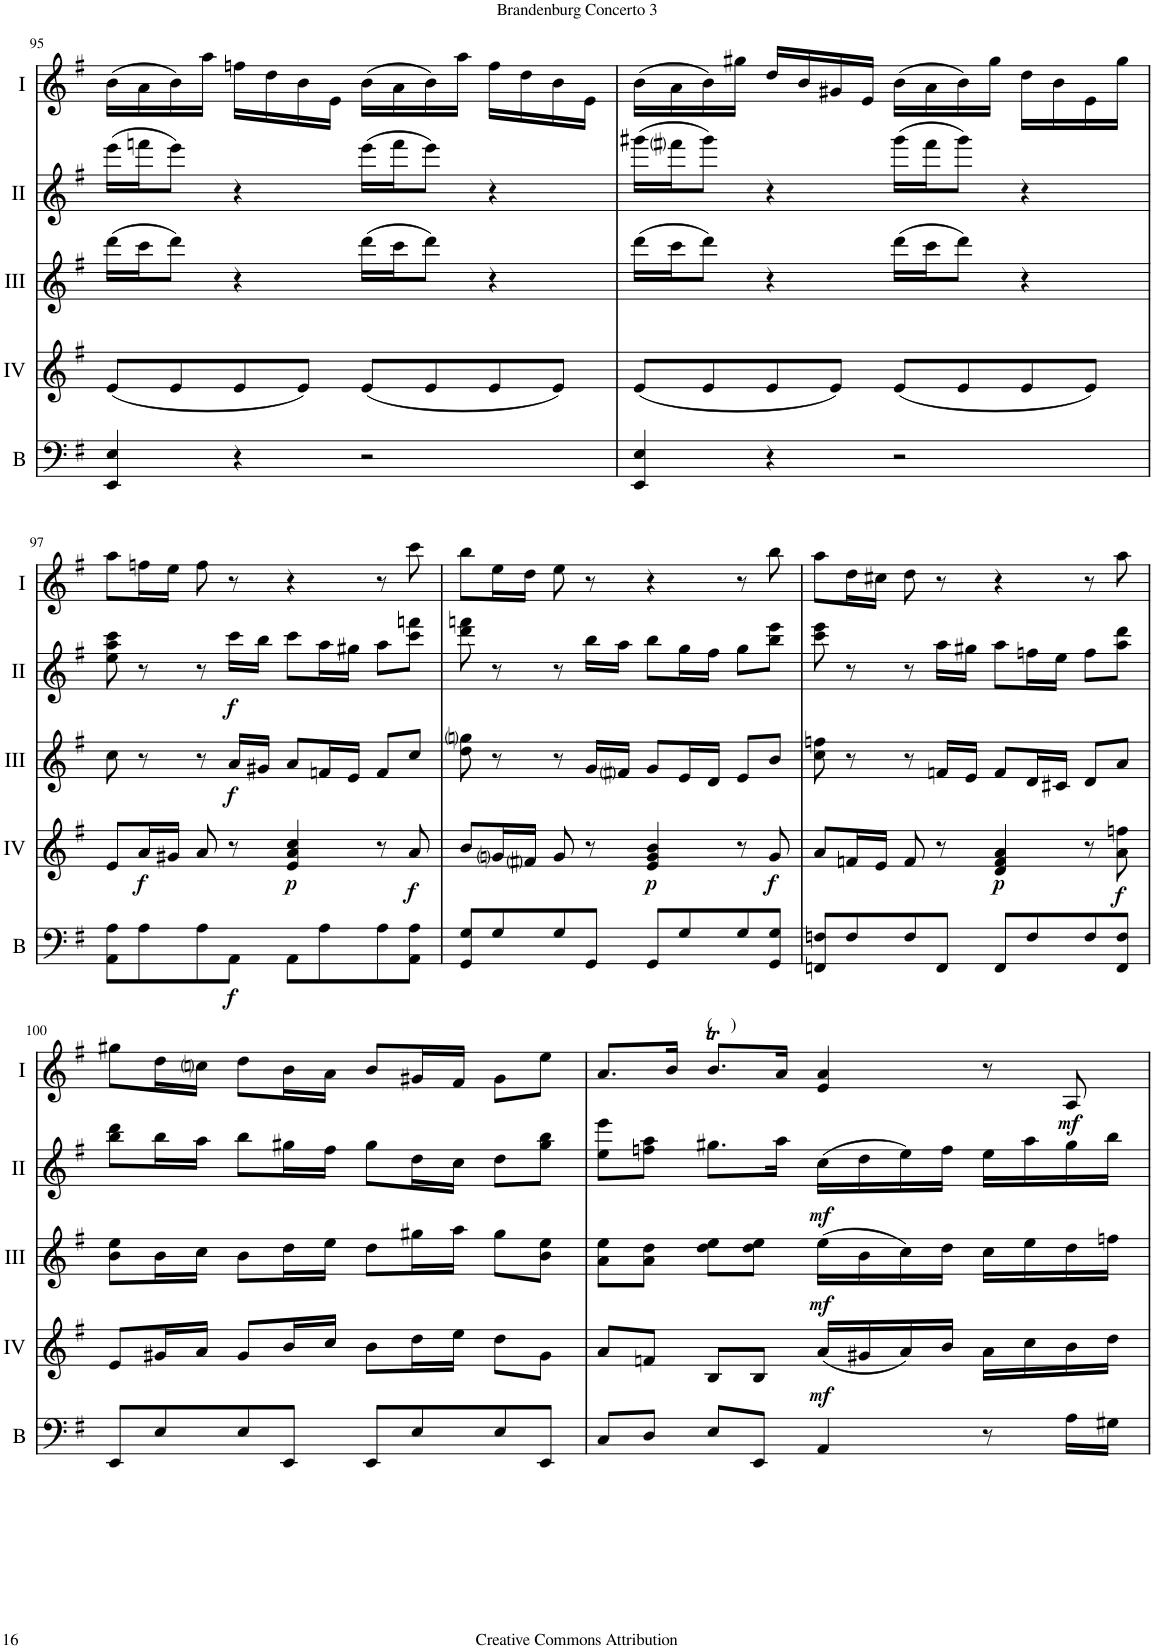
**kern	**dynam	**kern	**dynam	**kern	**dynam	**kern	**dynam	**kern	**dynam
*part5	*part5	*part4	*part4	*part3	*part3	*part2	*part2	*part1	*part1
*staff5	*staff5	*staff4	*staff4	*staff3	*staff3	*staff2	*staff2	*staff1	*staff1
*I"Bass	*	*I"Acc. 4	*	*I"Acc. 3	*	*I"Acc. 2	*	*I"Acc. 1	*
*I'B	*	*	*	*	*	*	*	*	*
!!LO:PB:g=z
*clefF4	*	*clefG2	*	*clefG2	*	*clefG2	*	*clefG2	*
*Trd7c12	*	*	*	*Trd7c12	*	*Trd7c12	*	*	*
*k[f#]	*	*k[f#]	*	*k[f#]	*	*k[f#]	*	*k[f#]	*
*M2/2	*	*M2/2	*	*M2/2	*	*M2/2	*	*M2/2	*
*met(c|)	*	*met(c|)	*	*met(c|)	*	*met(c|)	*	*met(c|)	*
=95	=95	=95	=95	=95	=95	=95	=95	=95	=95
4EE/ 4E/	.	(8e/L	.	(16ddd\LL	.	(16eee\LL	.	(16b\LL	.
.	.	.	.	16ccc\J	.	16fffn\J	.	16a\	.
.	.	8e/	.	8ddd\J)	.	8eee\J)	.	16b\)	.
.	.	.	.	.	.	.	.	16aa\JJ	.
4r	.	8e/	.	4r	.	4r	.	16ffn\LL	.
.	.	.	.	.	.	.	.	16dd\	.
.	.	8e/J)	.	.	.	.	.	16b\	.
.	.	.	.	.	.	.	.	16e\JJ	.
2r	.	(8e/L	.	(16ddd\LL	.	(16eee\LL	.	(16b\LL	.
.	.	.	.	16ccc\J	.	16fff\J	.	16a\	.
.	.	8e/	.	8ddd\J)	.	8eee\J)	.	16b\)	.
.	.	.	.	.	.	.	.	16aa\JJ	.
.	.	8e/	.	4r	.	4r	.	16ff\LL	.
.	.	.	.	.	.	.	.	16dd\	.
.	.	8e/J)	.	.	.	.	.	16b\	.
.	.	.	.	.	.	.	.	16e\JJ	.
=96	=96	=96	=96	=96	=96	=96	=96	=96	=96
4EE/ 4E/	.	(8e/L	.	(16ddd\LL	.	(16ggg#X\LL	.	(16b\LL	.
.	.	.	.	16ccc\J	.	16fff#i\J	.	16a\	.
.	.	8e/	.	8ddd\J)	.	8ggg#\J)	.	16b\)	.
.	.	.	.	.	.	.	.	16gg#X\JJ	.
4r	.	8e/	.	4r	.	4r	.	16dd/LL	.
.	.	.	.	.	.	.	.	16b/	.
.	.	8e/J)	.	.	.	.	.	16g#X/	.
.	.	.	.	.	.	.	.	16e/JJ	.
2r	.	(8e/L	.	(16ddd\LL	.	(16ggg#\LL	.	(16b\LL	.
.	.	.	.	16ccc\J	.	16fff#\J	.	16a\	.
.	.	8e/	.	8ddd\J)	.	8ggg#\J)	.	16b\)	.
.	.	.	.	.	.	.	.	16gg#\JJ	.
.	.	8e/	.	4r	.	4r	.	16dd\LL	.
.	.	.	.	.	.	.	.	16b\	.
.	.	8e/J)	.	.	.	.	.	16e\	.
.	.	.	.	.	.	.	.	16gg#\JJ	.
!!LO:LB:g=z
=97	=97	=97	=97	=97	=97	=97	=97	=97	=97
8AA\ 8A\L	.	8e/L	.	8cc\	.	8ee\ 8aa\ 8ccc\	.	8aa\L	.
!	!	!	!LO:DY:b	!	!	!	!	!	!
8A\	.	16a/L	f	8r	.	8r	.	16ffn\L	.
.	.	16g#X/JJ	.	.	.	.	.	16ee\JJ	.
8A\	.	8a/	.	8r	.	8r	.	8ff\	.
!	!LO:DY:b	!	!	!	!LO:DY:b	!	!LO:DY:b	!	!
8AA\J	f	8r	.	16a/LL	f	16ccc\LL	f	8r	.
.	.	.	.	16g#X/JJ	.	16bb\JJ	.	.	.
!	!	!	!LO:DY:b	!	!	!	!	!	!
8AA\L	.	4e/ 4a/ 4cc/	p	8a/L	.	8ccc\L	.	4r	.
8A\	.	.	.	16fn/L	.	16aa\L	.	.	.
.	.	.	.	16e/JJ	.	16gg#X\JJ	.	.	.
8A\	.	8r	.	8f/L	.	8aa\L	.	8r	.
!	!	!	!LO:DY:b	!	!	!	!	!	!
8AA\ 8A\J	.	8a/	f	8cc/J	.	8ccc\ 8fffn\J	.	8ccc\	.
=98	=98	=98	=98	=98	=98	=98	=98	=98	=98
8GG/ 8G/L	.	8b/L	.	8dd\ 8ggni\	.	8ddd\ 8fffn\	.	8bb\L	.
8G/	.	16gni/L	.	8r	.	8r	.	16ee\L	.
.	.	16f#i/JJ	.	.	.	.	.	16dd\JJ	.
8G/	.	8g/	.	8r	.	8r	.	8ee\	.
8GG/J	.	8r	.	16g/LL	.	16bb\LL	.	8r	.
.	.	.	.	16f#i/JJ	.	16aa\JJ	.	.	.
!	!	!	!LO:DY:b	!	!	!	!	!	!
8GG/L	.	4e/ 4g/ 4b/	p	8g/L	.	8bb\L	.	4r	.
8G/	.	.	.	16e/L	.	16gg\L	.	.	.
.	.	.	.	16d/JJ	.	16ff#\JJ	.	.	.
8G/	.	8r	.	8e/L	.	8gg\L	.	8r	.
!	!	!	!LO:DY:b	!	!	!	!	!	!
8GG/ 8G/J	.	8g/	f	8b/J	.	8bb\ 8eee\J	.	8bb\	.
=99	=99	=99	=99	=99	=99	=99	=99	=99	=99
8FFn/ 8Fn/L	.	8a/L	.	8cc\ 8ffn\	.	8ccc\ 8eee\	.	8aa\L	.
8F/	.	16fn/L	.	8r	.	8r	.	16dd\L	.
.	.	16e/JJ	.	.	.	.	.	16cc#X\JJ	.
8F/	.	8f/	.	8r	.	8r	.	8dd\	.
8FF/J	.	8r	.	16fn/LL	.	16aa\LL	.	8r	.
.	.	.	.	16e/JJ	.	16gg#X\JJ	.	.	.
!	!	!	!LO:DY:b	!	!	!	!	!	!
8FF/L	.	4d/ 4f/ 4a/	p	8f/L	.	8aa\L	.	4r	.
8F/	.	.	.	16d/L	.	16ffn\L	.	.	.
.	.	.	.	16c#X/JJ	.	16ee\JJ	.	.	.
8F/	.	8r	.	8d/L	.	8ff\L	.	8r	.
!	!	!	!LO:DY:b	!	!	!	!	!	!
8FF/ 8F/J	.	8a\ 8ffn\	f	8a/J	.	8aa\ 8ddd\J	.	8aa\	.
!!LO:LB:g=z
=100	=100	=100	=100	=100	=100	=100	=100	=100	=100
8EE/L	.	8e/L	.	8b\ 8ee\L	.	8bb\ 8ddd\L	.	8gg#X\L	.
8E/	.	16g#X/L	.	16b\L	.	16bb\L	.	16dd\L	.
.	.	16a/JJ	.	16cc\JJ	.	16aa\JJ	.	16ccni\JJ	.
8E/	.	8g#/L	.	8b\L	.	8bb\L	.	8dd\L	.
8EE/J	.	16b/L	.	16dd\L	.	16gg#X\L	.	16b\L	.
.	.	16cc/JJ	.	16ee\JJ	.	16ff#\JJ	.	16a\JJ	.
8EE/L	.	8b\L	.	8dd\L	.	8gg#\L	.	8b/L	.
8E/	.	16dd\L	.	16gg#X\L	.	16dd\L	.	16g#X/L	.
.	.	16ee\JJ	.	16aa\JJ	.	16cc\JJ	.	16f#/JJ	.
8E/	.	8dd\L	.	8gg#\L	.	8dd\L	.	8g#\L	.
8EE/J	.	8g#\J	.	8b\ 8ee\J	.	8gg#\ 8bb\J	.	8ee\J	.
=101	=101	=101	=101	=101	=101	=101	=101	=101	=101
8C/L	.	8a/L	.	8a\ 8ee\L	.	8ee\ 8eee\L	.	8.a/L	.
8D/J	.	8fn/J	.	8a\ 8dd\J	.	8ffn\ 8aa\J	.	.	.
.	.	.	.	.	.	.	.	16b/Jk	.
!	!	!	!	!	!	!	!	!LO:TX:a:t=(    )	!
8E/L	.	8B/L	.	8dd\ 8ee\L	.	8.gg#X\L	.	8.bt/L	.
8EE/J	.	8B/J	.	8dd\ 8ee\J	.	.	.	.	.
.	.	.	.	.	.	16aa\Jk	.	16a/Jk	.
!	!	!	!LO:DY:b	!	!LO:DY:b	!	!LO:DY:b	!	!
4AA/	.	(16a/LL	mf	(16ee\LL	mf	(16cc\LL	mf	4e/ 4a/	.
.	.	16g#X/	.	16b\	.	16dd\	.	.	.
.	.	16a/)	.	16cc\)	.	16ee\)	.	.	.
.	.	16b/JJ	.	16dd\JJ	.	16ff\JJ	.	.	.
8r	.	16a\LL	.	16cc\LL	.	16ee\LL	.	8r	.
.	.	16cc\	.	16ee\	.	16aa\	.	.	.
!	!	!	!	!	!	!	!	!	!LO:DY:b
16A\LL	.	16b\	.	16dd\	.	16gg#\	.	8A/	mf
16G#X\JJ	.	16dd\JJ	.	16ffn\JJ	.	16bb\JJ	.	.	.
=	=	=	=	=	=	=	=	=	=
*-	*-	*-	*-	*-	*-	*-	*-	*-	*-
